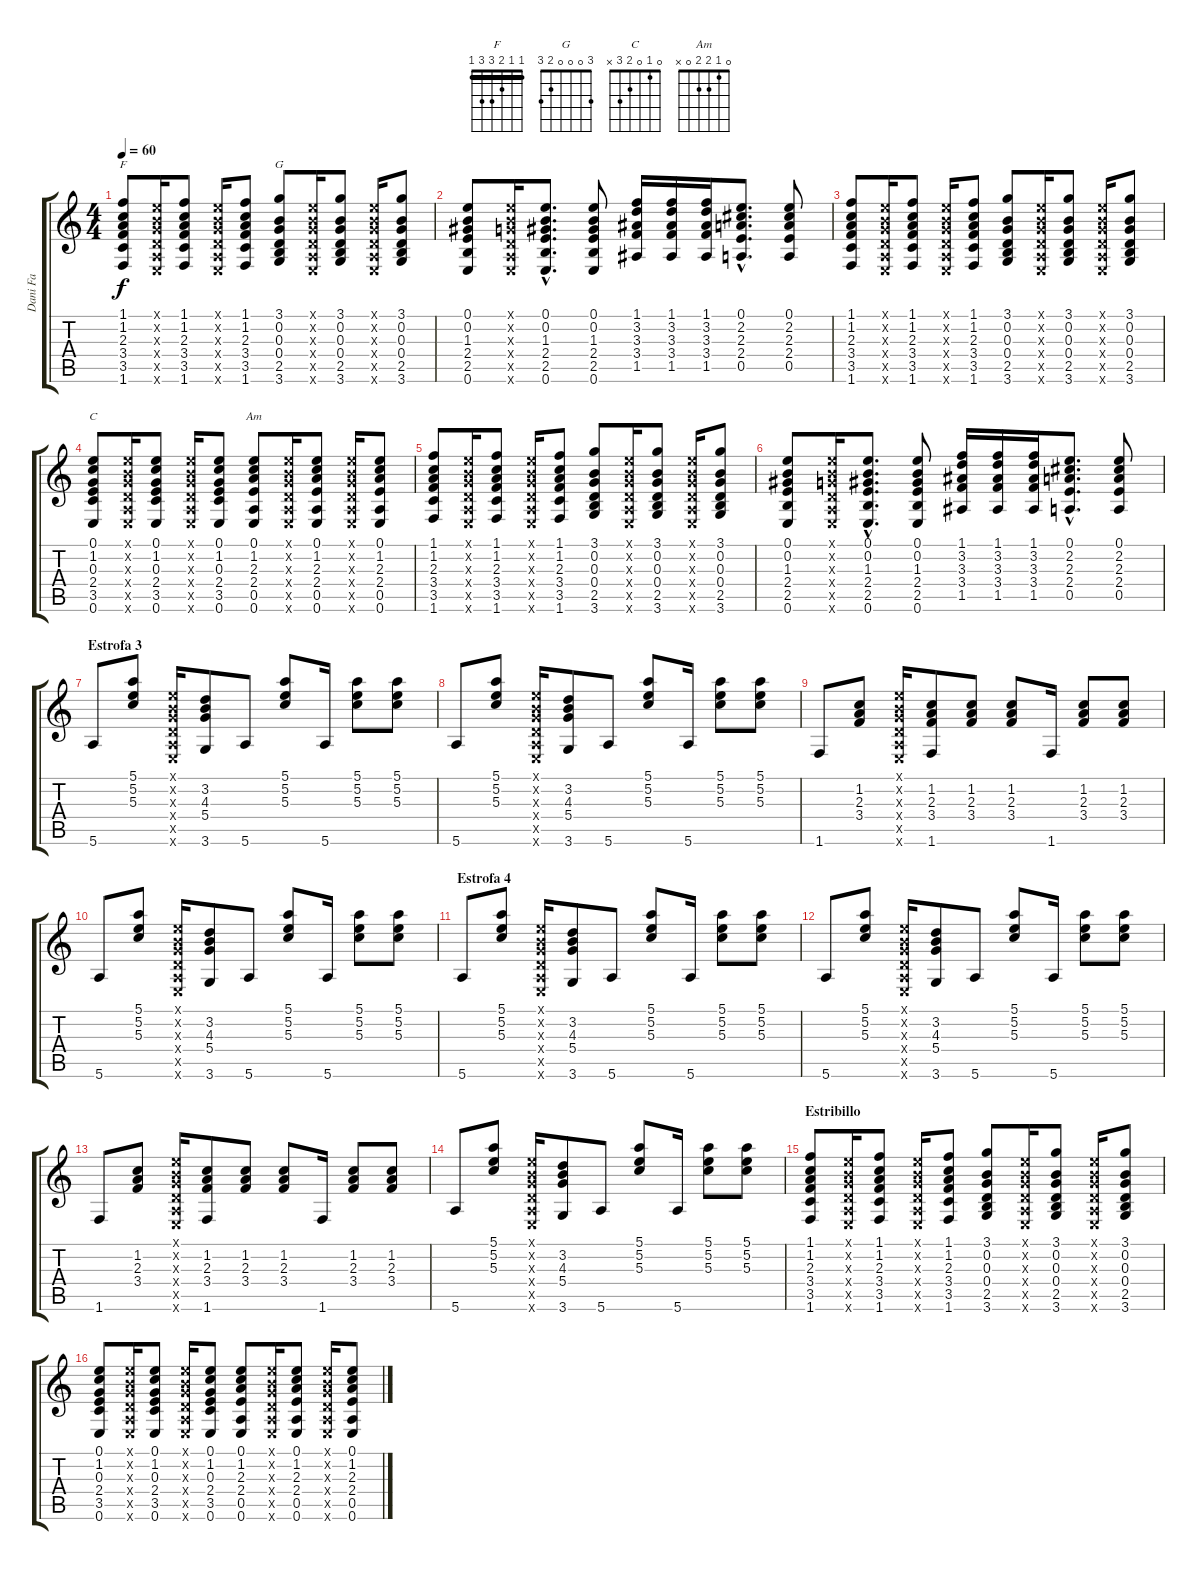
\track ("Dani Fa" "Dani Fa") {instrument electricguitarclean}
\staff {score tabs}
\tuning (E4 B3 G3 D3 A2 E2) {hide}
\chord ("F" 1 1 2 3 3 1) {barre 1}
\chord ("G" 3 0 0 0 2 3)
\chord ("C" 0 1 0 2 3 x)
\chord ("Am" 0 1 2 2 0 x)
\ts (4 4)
\tempo 60
\clef g2
\ks c
(1.1 1.2 2.3 3.4 3.5 1.6).8{ch "F" dy f} (0.1{x} 0.2{x} 0.3{x} 0.4{x} 0.5{x} 0.6{x}).16 (1.1 1.2 2.3 3.4 3.5 1.6).8 (0.1{x} 0.2{x} 0.3{x} 0.4{x} 0.5{x} 0.6{x}).16 (1.1 1.2 2.3 3.4 3.5 1.6).8 (3.1 0.2 0.3 0.4 2.5 3.6).8{ch "G"} (0.1{x} 0.2{x} 0.3{x} 0.4{x} 0.5{x} 0.6{x}).16 (3.1 0.2 0.3 0.4 2.5 3.6).8 (0.1{x} 0.2{x} 0.3{x} 0.4{x} 0.5{x} 0.6{x}).16 (3.1 0.2 0.3 0.4 2.5 3.6).8 |
(0.1 0.2 1.3 2.4 2.5 0.6).8 (0.1{x} 0.2{x} 0.3{x} 0.4{x} 0.5{x} 0.6{x}).16 (0.1{hac} 0.2{hac} 1.3{hac} 2.4{hac} 2.5{hac} 0.6{hac}).8{d} (0.1 0.2 1.3 2.4 2.5 0.6).8 (1.1 3.2 3.3 3.4 1.5).16 (1.1 3.2 3.3 3.4 1.5).16 (1.1 3.2 3.3 3.4 1.5).16 (0.1{hac} 2.2{hac} 2.3{hac} 2.4{hac} 0.5{hac}).8{d} (0.1 2.2 2.3 2.4 0.5).8 |
(1.1 1.2 2.3 3.4 3.5 1.6).8 (0.1{x} 0.2{x} 0.3{x} 0.4{x} 0.5{x} 0.6{x}).16 (1.1 1.2 2.3 3.4 3.5 1.6).8 (0.1{x} 0.2{x} 0.3{x} 0.4{x} 0.5{x} 0.6{x}).16 (1.1 1.2 2.3 3.4 3.5 1.6).8 (3.1 0.2 0.3 0.4 2.5 3.6).8 (0.1{x} 0.2{x} 0.3{x} 0.4{x} 0.5{x} 0.6{x}).16 (3.1 0.2 0.3 0.4 2.5 3.6).8 (0.1{x} 0.2{x} 0.3{x} 0.4{x} 0.5{x} 0.6{x}).16 (3.1 0.2 0.3 0.4 2.5 3.6).8 |
(0.1 1.2 0.3 2.4 3.5 0.6).8{ch "C"} (0.1{x} 0.2{x} 0.3{x} 0.4{x} 0.5{x} 0.6{x}).16 (0.1 1.2 0.3 2.4 3.5 0.6).8 (0.1{x} 0.2{x} 0.3{x} 0.4{x} 0.5{x} 0.6{x}).16 (0.1 1.2 0.3 2.4 3.5 0.6).8 (0.1 1.2 2.3 2.4 0.5 0.6).8{ch "Am"} (0.1{x} 0.2{x} 0.3{x} 0.4{x} 0.5{x} 0.6{x}).16 (0.1 1.2 2.3 2.4 0.5 0.6).8 (0.1{x} 0.2{x} 0.3{x} 0.4{x} 0.5{x} 0.6{x}).16 (0.1 1.2 2.3 2.4 0.5 0.6).8 |
(1.1 1.2 2.3 3.4 3.5 1.6).8 (0.1{x} 0.2{x} 0.3{x} 0.4{x} 0.5{x} 0.6{x}).16 (1.1 1.2 2.3 3.4 3.5 1.6).8 (0.1{x} 0.2{x} 0.3{x} 0.4{x} 0.5{x} 0.6{x}).16 (1.1 1.2 2.3 3.4 3.5 1.6).8 (3.1 0.2 0.3 0.4 2.5 3.6).8 (0.1{x} 0.2{x} 0.3{x} 0.4{x} 0.5{x} 0.6{x}).16 (3.1 0.2 0.3 0.4 2.5 3.6).8 (0.1{x} 0.2{x} 0.3{x} 0.4{x} 0.5{x} 0.6{x}).16 (3.1 0.2 0.3 0.4 2.5 3.6).8 |
(0.1 0.2 1.3 2.4 2.5 0.6).8 (0.1{x} 0.2{x} 0.3{x} 0.4{x} 0.5{x} 0.6{x}).16 (0.1{hac} 0.2{hac} 1.3{hac} 2.4{hac} 2.5{hac} 0.6{hac}).8{d} (0.1 0.2 1.3 2.4 2.5 0.6).8 (1.1 3.2 3.3 3.4 1.5).16 (1.1 3.2 3.3 3.4 1.5).16 (1.1 3.2 3.3 3.4 1.5).16 (0.1{hac} 2.2{hac} 2.3{hac} 2.4{hac} 0.5{hac}).8{d} (0.1 2.2 2.3 2.4 0.5).8 |
\section ("" "Estrofa 3")
5.6.8 (5.1 5.2 5.3).8 (0.1{x} 0.2{x} 0.3{x} 0.4{x} 0.5{x} 0.6{x}).16 (3.2 4.3 5.4 3.6).8 5.6.8 (5.1 5.2 5.3).8 5.6.16 (5.1 5.2 5.3).8 (5.1 5.2 5.3).8 |
5.6.8 (5.1 5.2 5.3).8 (0.1{x} 0.2{x} 0.3{x} 0.4{x} 0.5{x} 0.6{x}).16 (3.2 4.3 5.4 3.6).8 5.6.8 (5.1 5.2 5.3).8 5.6.16 (5.1 5.2 5.3).8 (5.1 5.2 5.3).8 |
1.6.8 (1.2 2.3 3.4).8 (0.1{x} 0.2{x} 0.3{x} 0.4{x} 0.5{x} 0.6{x}).16 (1.2 2.3 3.4 1.6).8 (1.2 2.3 3.4).8 (1.2 2.3 3.4).8 1.6.16 (1.2 2.3 3.4).8 (1.2 2.3 3.4).8 |
5.6.8 (5.1 5.2 5.3).8 (0.1{x} 0.2{x} 0.3{x} 0.4{x} 0.5{x} 0.6{x}).16 (3.2 4.3 5.4 3.6).8 5.6.8 (5.1 5.2 5.3).8 5.6.16 (5.1 5.2 5.3).8 (5.1 5.2 5.3).8 |
\section ("" "Estrofa 4")
5.6.8 (5.1 5.2 5.3).8 (0.1{x} 0.2{x} 0.3{x} 0.4{x} 0.5{x} 0.6{x}).16 (3.2 4.3 5.4 3.6).8 5.6.8 (5.1 5.2 5.3).8 5.6.16 (5.1 5.2 5.3).8 (5.1 5.2 5.3).8 |
5.6.8 (5.1 5.2 5.3).8 (0.1{x} 0.2{x} 0.3{x} 0.4{x} 0.5{x} 0.6{x}).16 (3.2 4.3 5.4 3.6).8 5.6.8 (5.1 5.2 5.3).8 5.6.16 (5.1 5.2 5.3).8 (5.1 5.2 5.3).8 |
1.6.8 (1.2 2.3 3.4).8 (0.1{x} 0.2{x} 0.3{x} 0.4{x} 0.5{x} 0.6{x}).16 (1.2 2.3 3.4 1.6).8 (1.2 2.3 3.4).8 (1.2 2.3 3.4).8 1.6.16 (1.2 2.3 3.4).8 (1.2 2.3 3.4).8 |
5.6.8 (5.1 5.2 5.3).8 (0.1{x} 0.2{x} 0.3{x} 0.4{x} 0.5{x} 0.6{x}).16 (3.2 4.3 5.4 3.6).8 5.6.8 (5.1 5.2 5.3).8 5.6.16 (5.1 5.2 5.3).8 (5.1 5.2 5.3).8 |
\section ("" "Estribillo")
(1.1 1.2 2.3 3.4 3.5 1.6).8 (0.1{x} 0.2{x} 0.3{x} 0.4{x} 0.5{x} 0.6{x}).16 (1.1 1.2 2.3 3.4 3.5 1.6).8 (0.1{x} 0.2{x} 0.3{x} 0.4{x} 0.5{x} 0.6{x}).16 (1.1 1.2 2.3 3.4 3.5 1.6).8 (3.1 0.2 0.3 0.4 2.5 3.6).8 (0.1{x} 0.2{x} 0.3{x} 0.4{x} 0.5{x} 0.6{x}).16 (3.1 0.2 0.3 0.4 2.5 3.6).8 (0.1{x} 0.2{x} 0.3{x} 0.4{x} 0.5{x} 0.6{x}).16 (3.1 0.2 0.3 0.4 2.5 3.6).8 |
(0.1 1.2 0.3 2.4 3.5 0.6).8 (0.1{x} 0.2{x} 0.3{x} 0.4{x} 0.5{x} 0.6{x}).16 (0.1 1.2 0.3 2.4 3.5 0.6).8 (0.1{x} 0.2{x} 0.3{x} 0.4{x} 0.5{x} 0.6{x}).16 (0.1 1.2 0.3 2.4 3.5 0.6).8 (0.1 1.2 2.3 2.4 0.5 0.6).8 (0.1{x} 0.2{x} 0.3{x} 0.4{x} 0.5{x} 0.6{x}).16 (0.1 1.2 2.3 2.4 0.5 0.6).8 (0.1{x} 0.2{x} 0.3{x} 0.4{x} 0.5{x} 0.6{x}).16 (0.1 1.2 2.3 2.4 0.5 0.6).8
